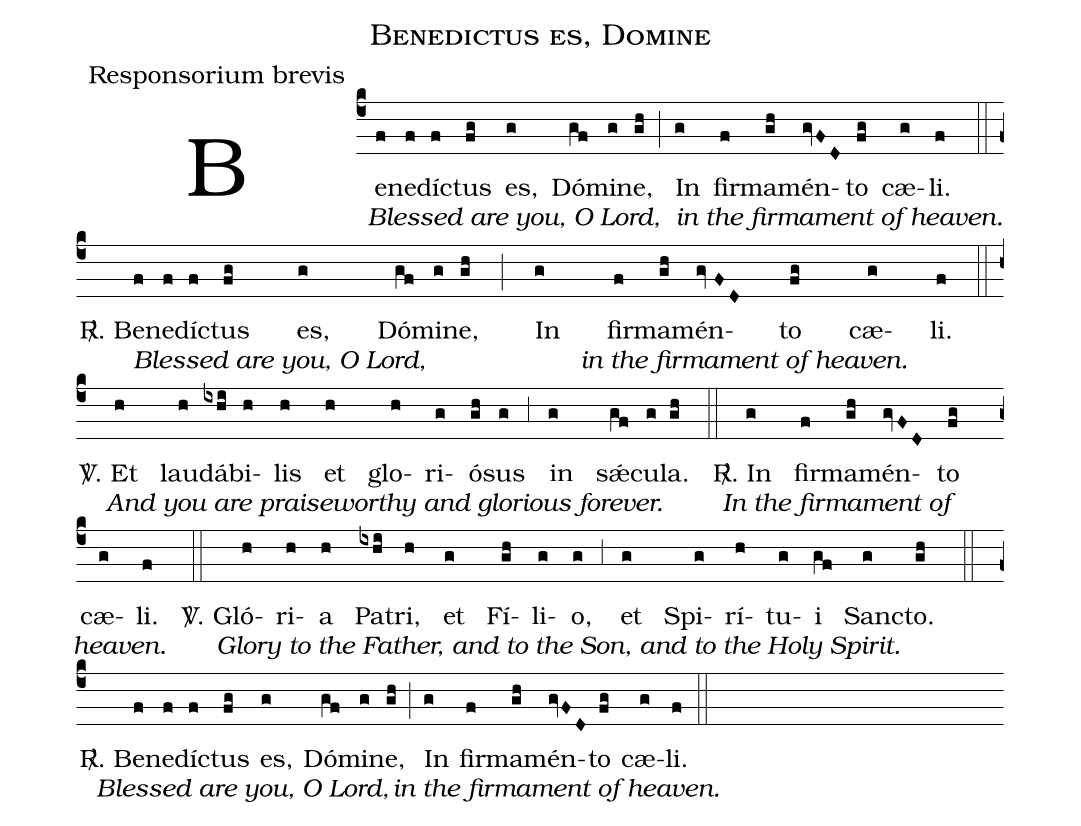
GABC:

name:Benedictus es, Domine;
office-part:Responsorium brevis;
%%
(c4) Be[Blessed are you, O Lord,](f)ne(f)dí(f)ctus(fg) es,(g) Dó(gf)mi(g)ne,[/](gh) (;) In[in the firmament of heaven.](g) fir(f)ma(gh)mén(gvFD)to(fg) cæ(g)li.(f) (::)
<sp>R/</sp>. Be[Blessed are you, O Lord,](f)ne(f)dí(f)ctus(fg) es,(g) Dó(gf)mi(g)ne,[/](gh) (;) In[in the firmament of heaven.](g) fir(f)ma(gh)mén(gvFD)to(fg) cæ(g)li.[/](f) (::)

(z)

<sp>V/</sp>. Et[And you are praiseworthy and glorious forever.](h) lau(h)dá(ixhi)bi(h)lis(h) et(h) glo(h)ri(g)ó(gh)sus(g) (,3) in(g) sǽ(gf)cu(g)la.[/](gh) (::)

<sp>R/</sp>. In[In the firmament of](g) fir(f)ma(gh)mén(gvFD)to[/](fg) (z) cæ[heaven.](g)li.[/](f) (::)

<sp>V/</sp>. Gló[Glory to the Father, and to the Son, and to the Holy Spirit.](h)ri(h)a(h) Pa(ixhi)tri,(h) et(g) Fí(gh)li(g)o,(g) (,3) et(g) Spi(g)rí(h)tu(g)i(gf) San(g)cto.[/](gh) (::)

<sp>R/</sp>. Be[Blessed are you, O Lord,](f)ne(f)dí(f)ctus(fg) es,(g) Dó(gf)mi(g)ne,[/](gh) (;) In[in the firmament of heaven.](g) fir(f)ma(gh)mén(gvFD)to(fg) cæ(g)li.[/](f) (::)
